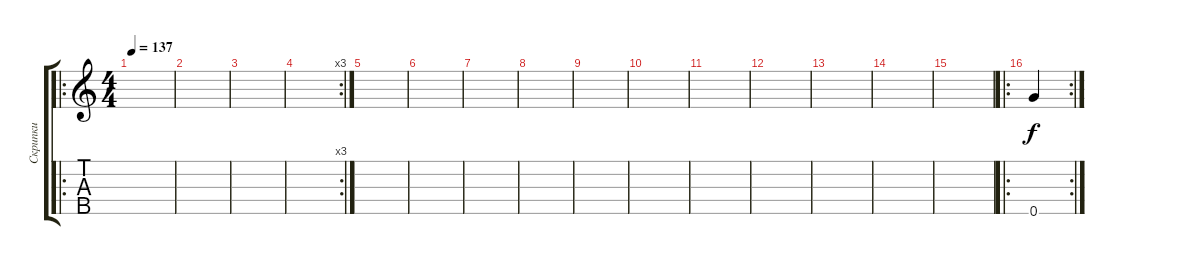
\track ("Скрипки" "Скрипки") {instrument tremolostrings}
\staff {score tabs}
\tuning (D4 A3 G3 D3 G4) {hide}
\ro
\ts (4 4)
\tempo 137
\clef g2
\ks c
|
|
|
\rc 3
|
|
|
|
|
|
|
|
|
|
|
|
\ro
\rc 2
0.5.4
